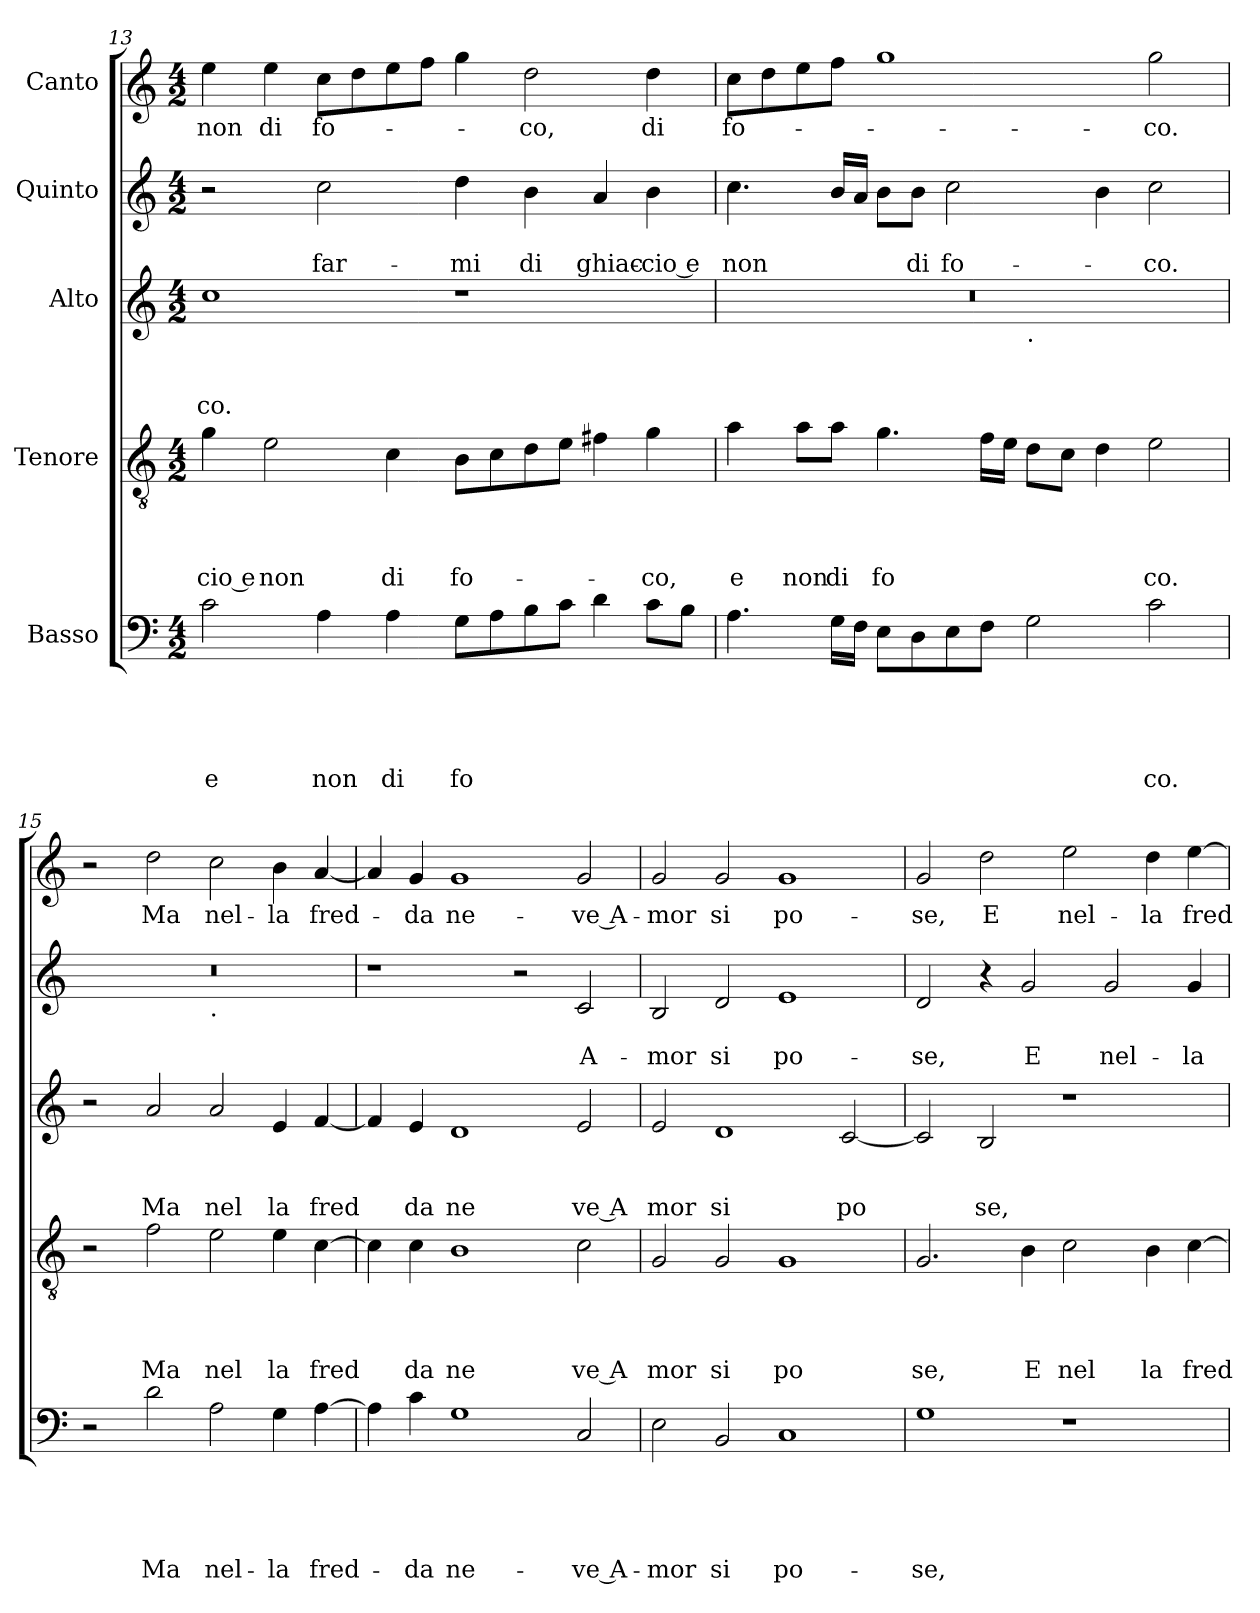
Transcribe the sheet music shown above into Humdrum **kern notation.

**kern	**text	**text	**text	**text	**text	**kern	**text	**text	**text	**text	**kern	**text	**text	**text	**kern	**text	**text	**kern	**text
*part5	*part5	*part5	*part5	*part5	*part5	*part4	*part4	*part4	*part4	*part4	*part3	*part3	*part3	*part3	*part2	*part2	*part2	*part1	*part1
*staff5	*staff5	*staff5	*staff5	*staff5	*staff5	*staff4	*staff4	*staff4	*staff4	*staff4	*staff3	*staff3	*staff3	*staff3	*staff2	*staff2	*staff2	*staff1	*staff1
*I"Basso	*	*	*	*	*	*I"Tenore	*	*	*	*	*I"Alto	*	*	*	*I"Quinto	*	*	*I"Canto	*
*clefF4	*	*	*	*	*	*clefGv2	*	*	*	*	*clefG2	*	*	*	*clefG2	*	*	*clefG2	*
*k[]	*	*	*	*	*	*k[]	*	*	*	*	*k[]	*	*	*	*k[]	*	*	*k[]	*
*C:	*	*	*	*	*	*C:	*	*	*	*	*C:	*	*	*	*C:	*	*	*C:	*
*M4/2	*	*	*	*	*	*M4/2	*	*	*	*	*M4/2	*	*	*	*M4/2	*	*	*M4/2	*
=13	=13	=13	=13	=13	=13	=13	=13	=13	=13	=13	=13	=13	=13	=13	=13	=13	=13	=13	=13
!	!	!	!	!	!LO:LY:b	!	!	!	!	!LO:LY:b:rj	!	!	!	!LO:LY:b	!	!	!	!	!LO:LY:b
2c\	.	.	.	.	e	4g\	.	.	.	-cio e	1cc	.	.	-co.	2r	.	.	4ee\	non
!	!	!	!	!	!	!	!	!	!	!LO:LY:b	!	!	!	!	!	!	!	!	!LO:LY:b
.	.	.	.	.	.	2e\	.	.	.	non	.	.	.	.	.	.	.	4ee\	di
!	!	!	!	!	!LO:LY:b	!	!	!	!	!	!	!	!	!	!	!	!LO:LY:b	!	!LO:LY:b
4A\	.	.	.	.	non	.	.	.	.	.	.	.	.	.	2cc\	.	far-	8cc\L	fo-
.	.	.	.	.	.	.	.	.	.	.	.	.	.	.	.	.	.	8dd\	.
!	!	!	!	!	!LO:LY:b	!	!	!	!	!LO:LY:b	!	!	!	!	!	!	!	!	!
4A\	.	.	.	.	di	4c\	.	.	.	di	.	.	.	.	.	.	.	8ee\	.
.	.	.	.	.	.	.	.	.	.	.	.	.	.	.	.	.	.	8ff\J	.
!	!	!	!	!	!LO:LY:b	!	!	!	!	!LO:LY:b	!	!	!	!	!	!	!LO:LY:b	!	!
8G\L	.	.	.	.	fo	8B\L	.	.	.	fo-	1r	.	.	.	4dd\	.	-mi	4gg\	.
8A\	.	.	.	.	.	8c\	.	.	.	.	.	.	.	.	.	.	.	.	.
!	!	!	!	!	!	!	!	!	!	!	!	!	!	!	!	!	!LO:LY:b	!	!LO:LY:b
8B\	.	.	.	.	.	8d\	.	.	.	.	.	.	.	.	4b\	.	di	2dd\	-co,
8c\J	.	.	.	.	.	8e\J	.	.	.	.	.	.	.	.	.	.	.	.	.
!	!	!	!	!	!	!	!	!	!	!	!	!	!	!	!	!	!LO:LY:b	!	!
4d\	.	.	.	.	.	4f#X\	.	.	.	.	.	.	.	.	4a/	.	ghiac-	.	.
!	!	!	!	!	!	!	!	!	!	!LO:LY:b	!	!	!	!	!	!	!LO:LY:b:rj	!	!LO:LY:b
8c\L	.	.	.	.	.	4g\	.	.	.	-co,	.	.	.	.	4b\	.	-cio e	4dd\	di
8B\J	.	.	.	.	.	.	.	.	.	.	.	.	.	.	.	.	.	.	.
!!LO:PB:g=z
=14	=14	=14	=14	=14	=14	=14	=14	=14	=14	=14	=14	=14	=14	=14	=14	=14	=14	=14	=14
!	!	!	!	!	!	!	!	!	!	!LO:LY:b	!	!	!	!	!	!	!LO:LY:b	!	!LO:LY:b
*	*	*	*	*	*	*	*	*	*	*	*^	*	*	*	*	*	*	*	*
4.A\	.	.	.	.	.	4a\	.	.	.	e	0r	1ryy	.	.	.	4.cc\	.	non	8cc\L	fo-
.	.	.	.	.	.	.	.	.	.	.	.	.	.	.	.	.	.	.	8dd\	.
!	!	!	!	!	!	!	!	!	!	!LO:LY:b	!	!	!	!	!	!	!	!	!	!
.	.	.	.	.	.	8a\L	.	.	.	non	.	.	.	.	.	.	.	.	8ee\	.
!	!	!	!	!	!	!	!	!	!	!LO:LY:b	!	!	!	!	!	!	!	!	!	!
16G\LL	.	.	.	.	.	8a\J	.	.	.	di	.	.	.	.	.	16b/LL	.	.	8ff\J	.
16F\JJ	.	.	.	.	.	.	.	.	.	.	.	.	.	.	.	16a/JJ	.	.	.	.
!	!	!	!	!	!	!	!	!	!	!LO:LY:b	!	!	!	!	!	!	!	!	!	!
8E\L	.	.	.	.	.	4.g\	.	.	.	fo	.	.	.	.	.	8b\L	.	.	1gg	.
!	!	!	!	!	!	!	!	!	!	!	!	!	!	!	!	!	!	!LO:LY:b	!	!
8D\	.	.	.	.	.	.	.	.	.	.	.	.	.	.	.	8b\J	.	di	.	.
!	!	!	!	!	!	!	!	!	!	!	!	!	!	!	!	!	!	!LO:LY:b	!	!
8E\	.	.	.	.	.	.	.	.	.	.	.	.	.	.	.	2cc\	.	fo-	.	.
8F\J	.	.	.	.	.	16f\LL	.	.	.	.	.	.	.	.	.	.	.	.	.	.
.	.	.	.	.	.	16e\JJ	.	.	.	.	.	.	.	.	.	.	.	.	.	.
!	!	!	!	!	!	!	!	!	!	!	!	!LO:TX:b:t=.	!	!	!	!	!	!	!	!
2G\	.	.	.	.	.	8d\L	.	.	.	.	.	1ryy	.	.	.	.	.	.	.	.
.	.	.	.	.	.	8c\J	.	.	.	.	.	.	.	.	.	.	.	.	.	.
.	.	.	.	.	.	4d\	.	.	.	.	.	.	.	.	.	4b\	.	.	.	.
!	!	!	!	!	!LO:LY:b	!	!	!	!	!LO:LY:b	!	!	!	!	!	!	!	!LO:LY:b	!	!LO:LY:b
2c\	.	.	.	.	co.	2e\	.	.	.	co.	.	.	.	.	.	2cc\	.	-co.	2gg\	-co.
*	*	*	*	*	*	*	*	*	*	*	*v	*v	*	*	*	*	*	*	*	*
=15	=15	=15	=15	=15	=15	=15	=15	=15	=15	=15	=15	=15	=15	=15	=15	=15	=15	=15	=15
*	*	*	*	*	*	*	*	*	*	*	*	*	*	*	*^	*	*	*	*
2r	.	.	.	.	.	2r	.	.	.	.	2r	.	.	.	0r	1ryy	.	.	2r	.
!	!	!	!	!	!LO:LY:b	!	!	!	!	!LO:LY:b	!	!	!	!LO:LY:b	!	!	!	!	!	!LO:LY:b
2d\	.	.	.	.	Ma	2f\	.	.	.	Ma	2a/	.	.	Ma	.	.	.	.	2dd\	Ma
!	!	!	!	!	!	!	!	!	!	!	!	!	!	!	!	!LO:TX:b:t=.	!	!	!	!
!	!	!	!	!	!LO:LY:b	!	!	!	!	!LO:LY:b	!	!	!	!LO:LY:b	!	!	!	!	!	!LO:LY:b
2A\	.	.	.	.	nel-	2e\	.	.	.	nel	2a/	.	.	nel	.	1ryy	.	.	2cc\	nel-
!	!	!	!	!	!LO:LY:b	!	!	!	!	!LO:LY:b	!	!	!	!LO:LY:b	!	!	!	!	!	!LO:LY:b
4G\	.	.	.	.	-la	4e\	.	.	.	la	4e/	.	.	la	.	.	.	.	4b\	-la
!	!	!	!	!	!LO:LY:b	!	!	!	!	!LO:LY:b	!	!	!	!LO:LY:b	!	!	!	!	!	!LO:LY:b
[>4A\	.	.	.	.	fred-	[>4c\	.	.	.	fred	[<4f/	.	.	fred	.	.	.	.	[<4a/	fred-
*	*	*	*	*	*	*	*	*	*	*	*	*	*	*	*v	*v	*	*	*	*
=16	=16	=16	=16	=16	=16	=16	=16	=16	=16	=16	=16	=16	=16	=16	=16	=16	=16	=16	=16
4A\]	.	.	.	.	.	4c\]	.	.	.	.	4f/]	.	.	.	1r	.	.	4a/]	.
!	!	!	!	!	!LO:LY:b	!	!	!	!	!LO:LY:b	!	!	!	!LO:LY:b	!	!	!	!	!LO:LY:b
4c\	.	.	.	.	-da	4c\	.	.	.	da	4e/	.	.	da	.	.	.	4g/	-da
!	!	!	!	!	!LO:LY:b	!	!	!	!	!LO:LY:b	!	!	!	!LO:LY:b	!	!	!	!	!LO:LY:b
1G	.	.	.	.	ne-	1B	.	.	.	ne	1d	.	.	ne	.	.	.	1g	ne-
.	.	.	.	.	.	.	.	.	.	.	.	.	.	.	2r	.	.	.	.
!	!	!	!	!	!LO:LY:b:rj	!	!	!	!	!LO:LY:b:rj	!	!	!	!LO:LY:b:rj	!	!	!LO:LY:b	!	!LO:LY:b:rj
2C/	.	.	.	.	-ve A-	2c\	.	.	.	ve A	2e/	.	.	ve A	2c/	.	A-	2g/	-ve A-
=17	=17	=17	=17	=17	=17	=17	=17	=17	=17	=17	=17	=17	=17	=17	=17	=17	=17	=17	=17
!	!	!	!	!	!LO:LY:b	!	!	!	!	!LO:LY:b	!	!	!	!LO:LY:b	!	!	!LO:LY:b	!	!LO:LY:b
2E\	.	.	.	.	-mor	2G/	.	.	.	mor	2e/	.	.	mor	2B/	.	-mor	2g/	-mor
!	!	!	!	!	!LO:LY:b	!	!	!	!	!LO:LY:b	!	!	!	!LO:LY:b	!	!	!LO:LY:b	!	!LO:LY:b
2BB/	.	.	.	.	si	2G/	.	.	.	si	1d	.	.	si	2d/	.	si	2g/	si
!	!	!	!	!	!LO:LY:b	!	!	!	!	!LO:LY:b	!	!	!	!	!	!	!LO:LY:b	!	!LO:LY:b
1C	.	.	.	.	po-	1G	.	.	.	po	.	.	.	.	1e	.	po-	1g	po-
!	!	!	!	!	!	!	!	!	!	!	!	!	!	!LO:LY:b	!	!	!	!	!
.	.	.	.	.	.	.	.	.	.	.	[<2c/	.	.	po	.	.	.	.	.
=18	=18	=18	=18	=18	=18	=18	=18	=18	=18	=18	=18	=18	=18	=18	=18	=18	=18	=18	=18
!	!	!	!	!	!LO:LY:b	!	!	!	!	!LO:LY:b	!	!	!	!	!	!	!LO:LY:b	!	!LO:LY:b
1G	.	.	.	.	-se,	2.G/	.	.	.	se,	2c/]	.	.	.	2d/	.	-se,	2g/	-se,
!	!	!	!	!	!	!	!	!	!	!	!	!	!	!LO:LY:b	!	!	!	!	!LO:LY:b
.	.	.	.	.	.	.	.	.	.	.	2B/	.	.	se,	4r	.	.	2dd\	E
!	!	!	!	!	!	!	!	!	!	!LO:LY:b	!	!	!	!	!	!	!LO:LY:b	!	!
.	.	.	.	.	.	4B\	.	.	.	E	.	.	.	.	2g/	.	E	.	.
!	!	!	!	!	!	!	!	!	!	!LO:LY:b	!	!	!	!	!	!	!	!	!LO:LY:b
1r	.	.	.	.	.	2c\	.	.	.	nel	1r	.	.	.	.	.	.	2ee\	nel-
!	!	!	!	!	!	!	!	!	!	!	!	!	!	!	!	!	!LO:LY:b	!	!
.	.	.	.	.	.	.	.	.	.	.	.	.	.	.	2g/	.	nel-	.	.
!	!	!	!	!	!	!	!	!	!	!LO:LY:b	!	!	!	!	!	!	!	!	!LO:LY:b
.	.	.	.	.	.	4B\	.	.	.	la	.	.	.	.	.	.	.	4dd\	-la
!	!	!	!	!	!	!	!	!	!	!LO:LY:b	!	!	!	!	!	!	!LO:LY:b	!	!LO:LY:b
.	.	.	.	.	.	[<4c\	.	.	.	fred	.	.	.	.	4g/	.	-la	[<4ee\	fred-
=	=	=	=	=	=	=	=	=	=	=	=	=	=	=	=	=	=	=	=
*-	*-	*-	*-	*-	*-	*-	*-	*-	*-	*-	*-	*-	*-	*-	*-	*-	*-	*-	*-
